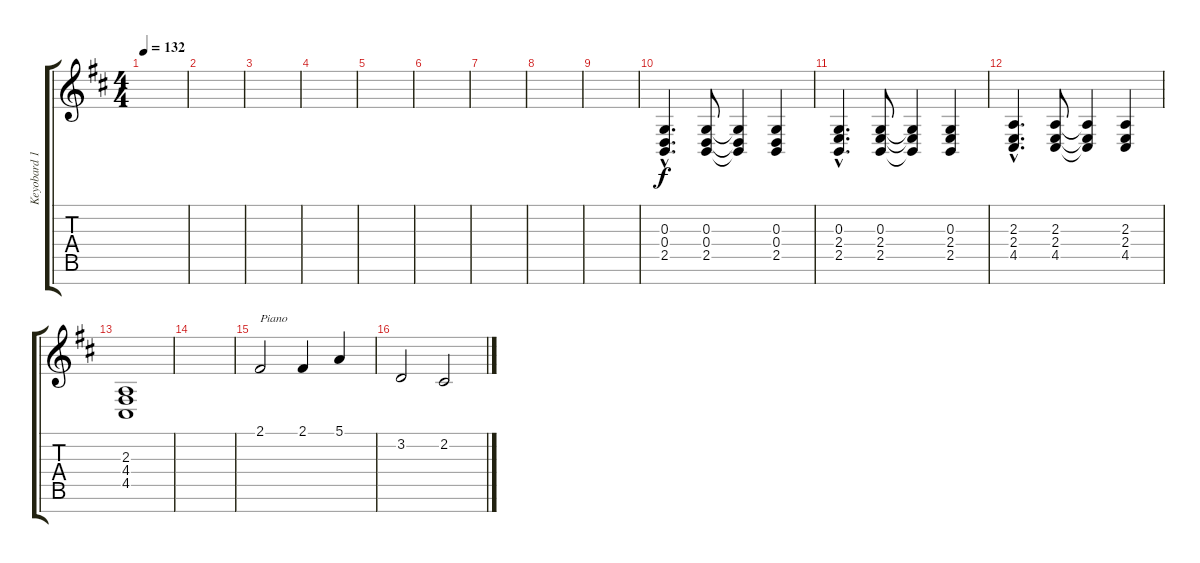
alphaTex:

\track ("Keyobard 1" "Keyobard 1") {instrument synthstrings1}
\staff {score tabs}
\tuning (E4 B3 G3 D3 A2 E2 B1) {hide}
\ts (4 4)
\tempo 132
\clef g2
\ks d
|
|
|
|
|
|
|
|
|
(0.3{hac} 0.4{hac} 2.5{hac}).4{d} (0.3 0.4 2.5).8 (0.3{t} 0.4{t} 2.5{t}).4 (0.3 0.4 2.5).4 |
(0.3{hac} 2.4{hac} 2.5{hac}).4{d} (0.3 2.4 2.5).8 (0.3{t} 2.4{t} 2.5{t}).4 (0.3 2.4 2.5).4 |
(2.3{hac} 2.4{hac} 4.5{hac}).4{d} (2.3 2.4 4.5).8 (2.3{t} 2.4{t} 4.5{t}).4 (2.3 2.4 4.5).4 |
(2.3 4.4 4.5).1 |
|
2.1.2{txt "Piano" instrument acousticgrandpiano} 2.1.4 5.1.4 |
3.2.2 2.2.2
